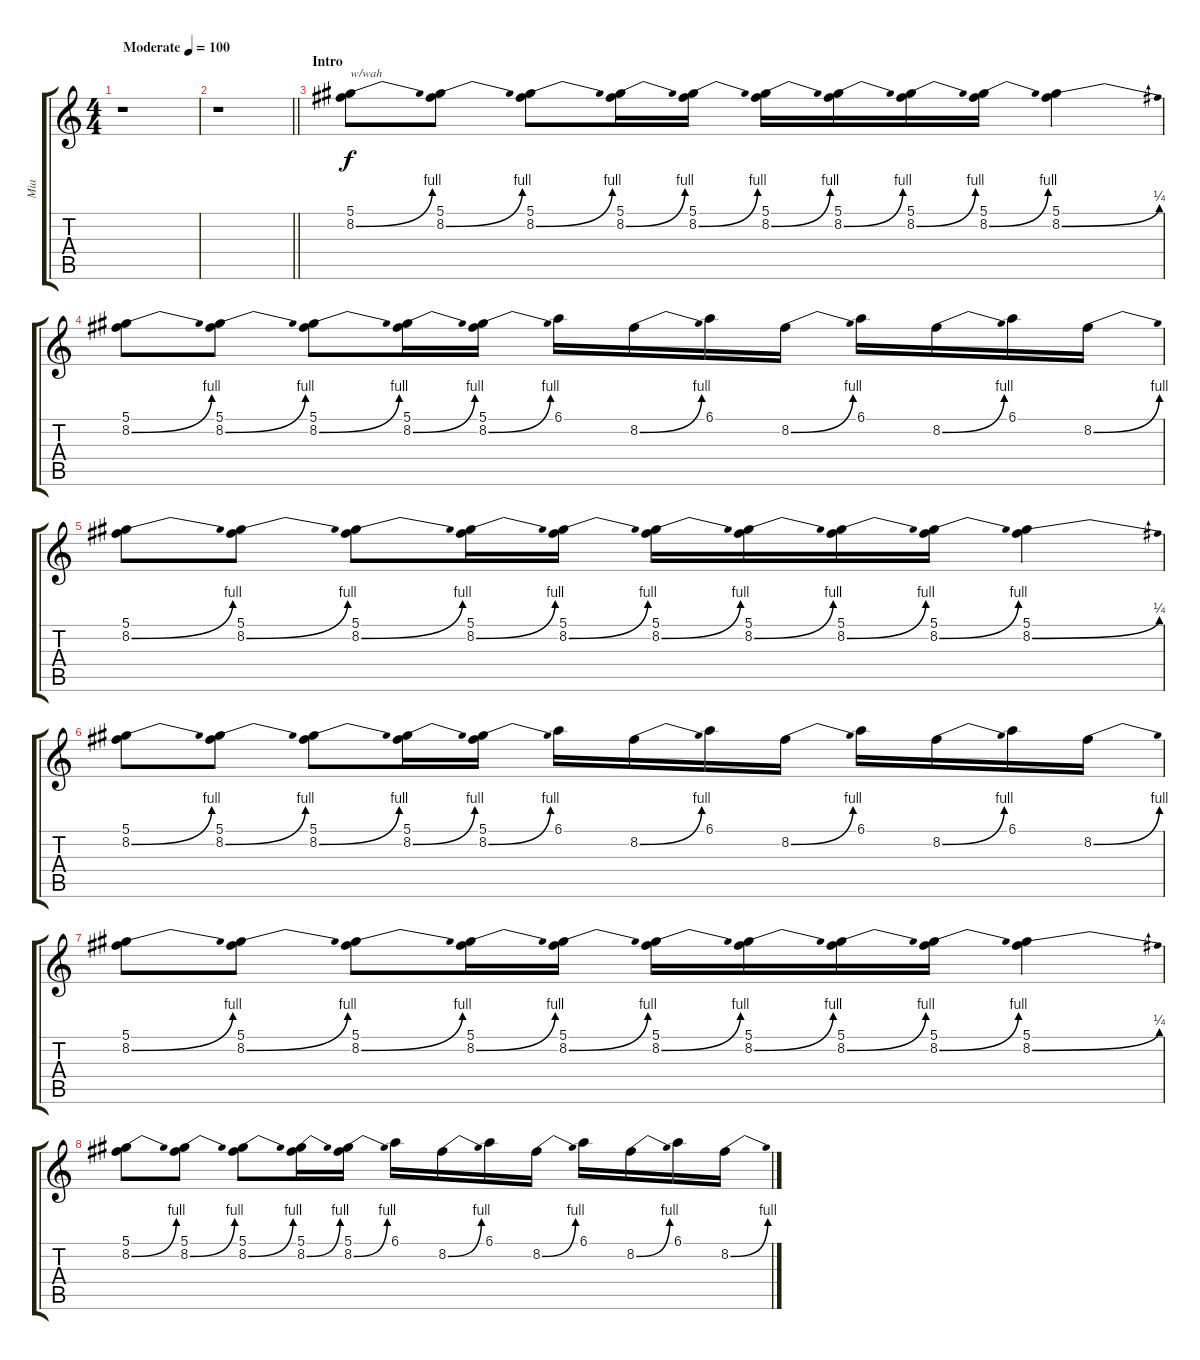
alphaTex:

\track ("Mia" "Mia") {instrument distortionguitar}
\staff {score tabs}
\tuning (Eb4 Bb3 Gb3 Db3 Ab2 Db2) {hide}
\ts (4 4)
\tempo (100 "Moderate")
\clef g2
\ks c
r.1{dy f instrument distortionguitar} |
\barLineRight lightlight
r.1 |
\section ("" "Intro")
(5.1 8.2{be (bend 0 0 60 4)}).8{txt "w/wah"} (5.1 8.2{be (bend 0 0 60 4)}).8 (5.1 8.2{be (bend 0 0 60 4)}).8 (5.1 8.2{be (bend 0 0 60 4)}).16 (5.1 8.2{be (bend 0 0 60 4)}).16 (5.1 8.2{be (bend 0 0 60 4)}).16 (5.1 8.2{be (bend 0 0 60 4)}).16 (5.1 8.2{be (bend 0 0 60 4)}).16 (5.1 8.2{be (bend 0 0 60 4)}).16 (5.1 8.2{be (bend 0 0 60 1)}).4 |
(5.1 8.2{be (bend 0 0 60 4)}).8 (5.1 8.2{be (bend 0 0 60 4)}).8 (5.1 8.2{be (bend 0 0 60 4)}).8 (5.1 8.2{be (bend 0 0 60 4)}).16 (5.1 8.2{be (bend 0 0 60 4)}).16 6.1.16 8.2{be (bend 0 0 60 4)}.16 6.1.16 8.2{be (bend 0 0 60 4)}.16 6.1.16 8.2{be (bend 0 0 60 4)}.16 6.1.16 8.2{be (bend 0 0 60 4)}.16 |
(5.1 8.2{be (bend 0 0 60 4)}).8 (5.1 8.2{be (bend 0 0 60 4)}).8 (5.1 8.2{be (bend 0 0 60 4)}).8 (5.1 8.2{be (bend 0 0 60 4)}).16 (5.1 8.2{be (bend 0 0 60 4)}).16 (5.1 8.2{be (bend 0 0 60 4)}).16 (5.1 8.2{be (bend 0 0 60 4)}).16 (5.1 8.2{be (bend 0 0 60 4)}).16 (5.1 8.2{be (bend 0 0 60 4)}).16 (5.1 8.2{be (bend 0 0 60 1)}).4 |
(5.1 8.2{be (bend 0 0 60 4)}).8 (5.1 8.2{be (bend 0 0 60 4)}).8 (5.1 8.2{be (bend 0 0 60 4)}).8 (5.1 8.2{be (bend 0 0 60 4)}).16 (5.1 8.2{be (bend 0 0 60 4)}).16 6.1.16 8.2{be (bend 0 0 60 4)}.16 6.1.16 8.2{be (bend 0 0 60 4)}.16 6.1.16 8.2{be (bend 0 0 60 4)}.16 6.1.16 8.2{be (bend 0 0 60 4)}.16 |
(5.1 8.2{be (bend 0 0 60 4)}).8 (5.1 8.2{be (bend 0 0 60 4)}).8 (5.1 8.2{be (bend 0 0 60 4)}).8 (5.1 8.2{be (bend 0 0 60 4)}).16 (5.1 8.2{be (bend 0 0 60 4)}).16 (5.1 8.2{be (bend 0 0 60 4)}).16 (5.1 8.2{be (bend 0 0 60 4)}).16 (5.1 8.2{be (bend 0 0 60 4)}).16 (5.1 8.2{be (bend 0 0 60 4)}).16 (5.1 8.2{be (bend 0 0 60 1)}).4 |
(5.1 8.2{be (bend 0 0 60 4)}).8 (5.1 8.2{be (bend 0 0 60 4)}).8 (5.1 8.2{be (bend 0 0 60 4)}).8 (5.1 8.2{be (bend 0 0 60 4)}).16 (5.1 8.2{be (bend 0 0 60 4)}).16 6.1.16 8.2{be (bend 0 0 60 4)}.16 6.1.16 8.2{be (bend 0 0 60 4)}.16 6.1.16 8.2{be (bend 0 0 60 4)}.16 6.1.16 8.2{be (bend 0 0 60 4)}.16
